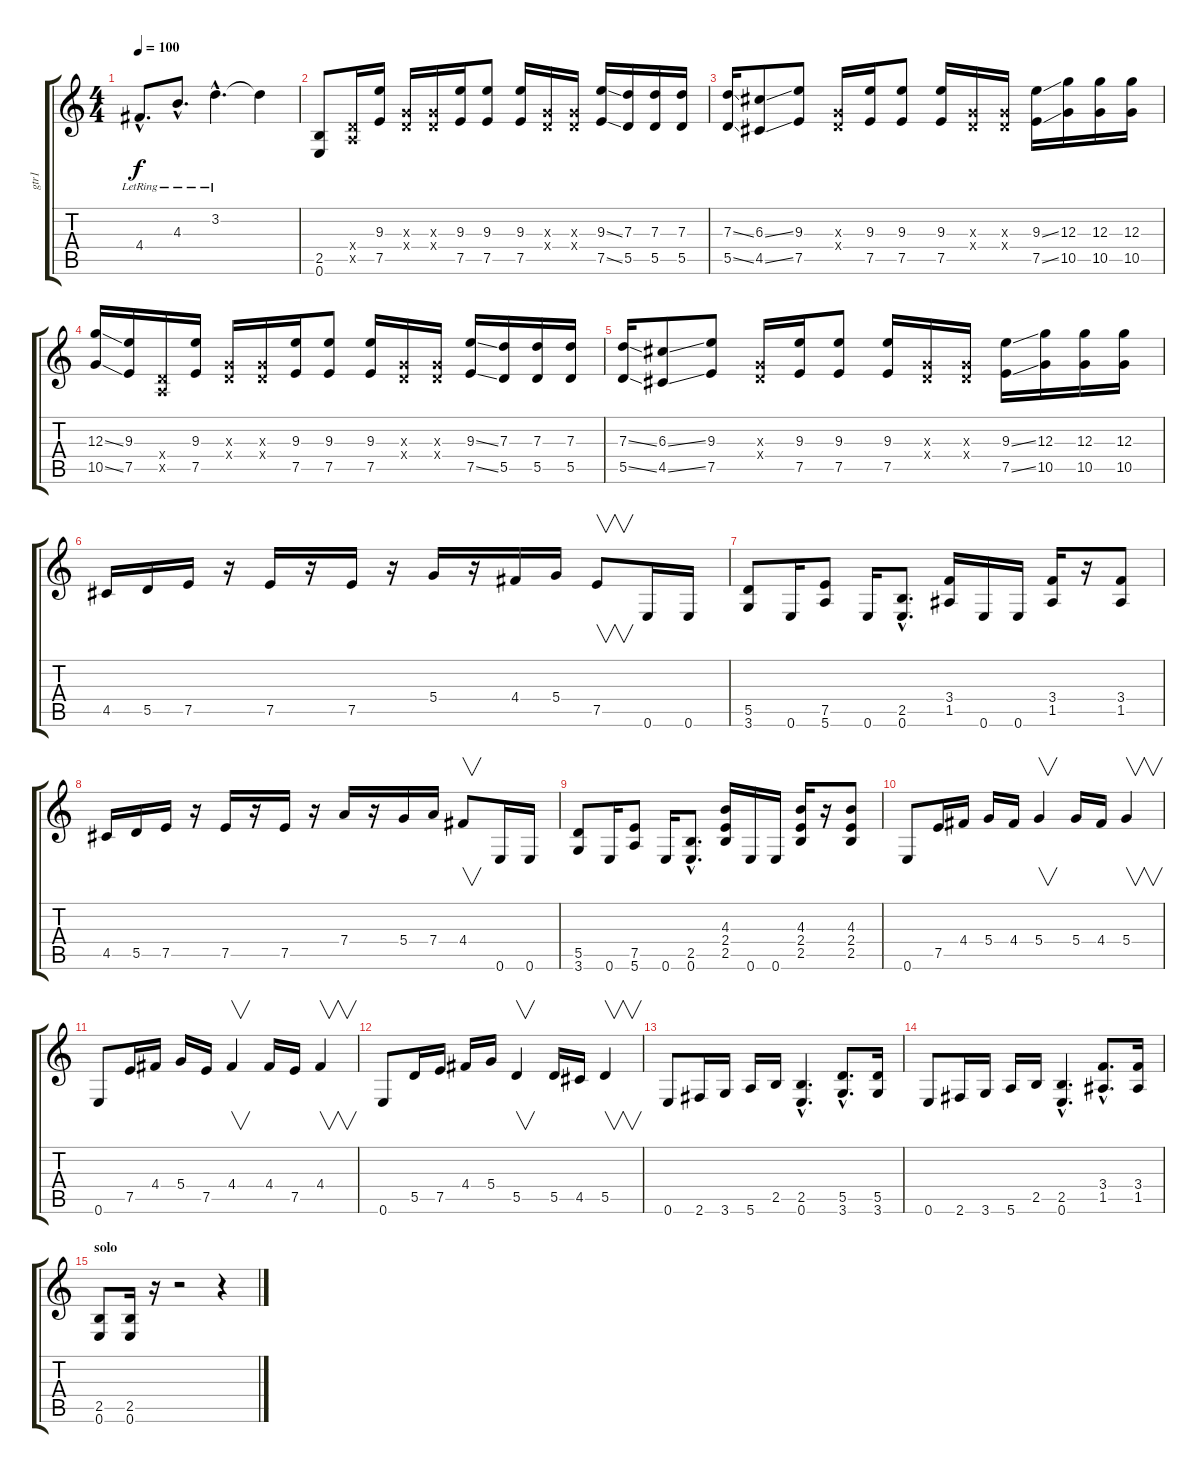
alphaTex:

\track ("gtr1" "gtr1") {instrument distortionguitar}
\staff {score tabs}
\tuning (E4 B3 G3 D3 A2 E2) {hide}
\ts (4 4)
\tempo 100
\clef g2
\ks c
4.4{hac lr}.8{d dy f} 4.3{hac lr}.8{d} 3.2{hac lr}.4{d} 3.2{t}.4 |
(2.5 0.6).8{instrument distortionguitar} (0.4{x} 0.5{x}).16 (9.3 7.5).16 (0.3{x} 0.4{x}).16 (0.3{x} 0.4{x}).16 (9.3 7.5).16 (9.3 7.5).8 (9.3 7.5).16 (0.3{x} 0.4{x}).16 (0.3{x} 0.4{x}).16 (9.3{ss} 7.5{ss}).16 (7.3 5.5).16 (7.3 5.5).16 (7.3 5.5).16 |
(7.3{ss} 5.5{ss}).16 (6.3{ss} 4.5{ss}).8 (9.3 7.5).8 (0.3{x} 0.4{x}).16 (9.3 7.5).16 (9.3 7.5).8 (9.3 7.5).16 (0.3{x} 0.4{x}).16 (0.3{x} 0.4{x}).16 (9.3{ss} 7.5{ss}).16 (12.3 10.5).16 (12.3 10.5).16 (12.3 10.5).16 |
(12.3{ss} 10.5{ss}).16 (9.3 7.5).16 (0.4{x} 0.5{x}).16 (9.3 7.5).16 (0.3{x} 0.4{x}).16 (0.3{x} 0.4{x}).16 (9.3 7.5).16 (9.3 7.5).8 (9.3 7.5).16 (0.3{x} 0.4{x}).16 (0.3{x} 0.4{x}).16 (9.3{ss} 7.5{ss}).16 (7.3 5.5).16 (7.3 5.5).16 (7.3 5.5).16 |
(7.3{ss} 5.5{ss}).16 (6.3{ss} 4.5{ss}).8 (9.3 7.5).8 (0.3{x} 0.4{x}).16 (9.3 7.5).16 (9.3 7.5).8 (9.3 7.5).16 (0.3{x} 0.4{x}).16 (0.3{x} 0.4{x}).16 (9.3{ss} 7.5{ss}).16 (12.3 10.5).16 (12.3 10.5).16 (12.3 10.5).16 |
4.5.16 5.5.16 7.5.16 r.16 7.5.16 r.16 7.5.16 r.16 5.4.16 r.16 4.4.16 5.4.16 7.5.8{v} 0.6.16 0.6.16 |
(5.5 3.6).8 0.6.16 (7.5 5.6).8 0.6.16 (2.5{hac} 0.6{hac}).8{d} (3.4 1.5).16 0.6.16 0.6.16 (3.4 1.5).16 r.16 (3.4 1.5).8 |
4.5.16 5.5.16 7.5.16 r.16 7.5.16 r.16 7.5.16 r.16 7.4.16 r.16 5.4.16 7.4.16 4.4.8{v} 0.6.16 0.6.16 |
(5.5 3.6).8 0.6.16 (7.5 5.6).8 0.6.16 (2.5{hac} 0.6{hac}).8{d} (4.3 2.4 2.5).16 0.6.16 0.6.16 (4.3 2.4 2.5).16 r.16 (4.3 2.4 2.5).8 |
0.6.8 7.5.16 4.4.16 5.4.16 4.4.16 5.4.4{v} 5.4.16 4.4.16 5.4.4{v} |
0.6.8 7.5.16 4.4.16 5.4.16 7.5.16 4.4.4{v} 4.4.16 7.5.16 4.4.4{v} |
0.6.8 5.5.16 7.5.16 4.4.16 5.4.16 5.5.4{v} 5.5.16 4.5.16 5.5.4{v} |
0.6.8 2.6.16 3.6.16 5.6.16 2.5.16 (2.5{hac} 0.6{hac}).4{d} (5.5{hac} 3.6{hac}).8{d} (5.5 3.6).16 |
0.6.8 2.6.16 3.6.16 5.6.16 2.5.16 (2.5{hac} 0.6{hac}).4{d} (3.4{hac} 1.5{hac}).8{d} (3.4 1.5).16 |
\section ("" "solo")
(2.5 0.6).8 (2.5 0.6).16 r.16 r.2 r.4
